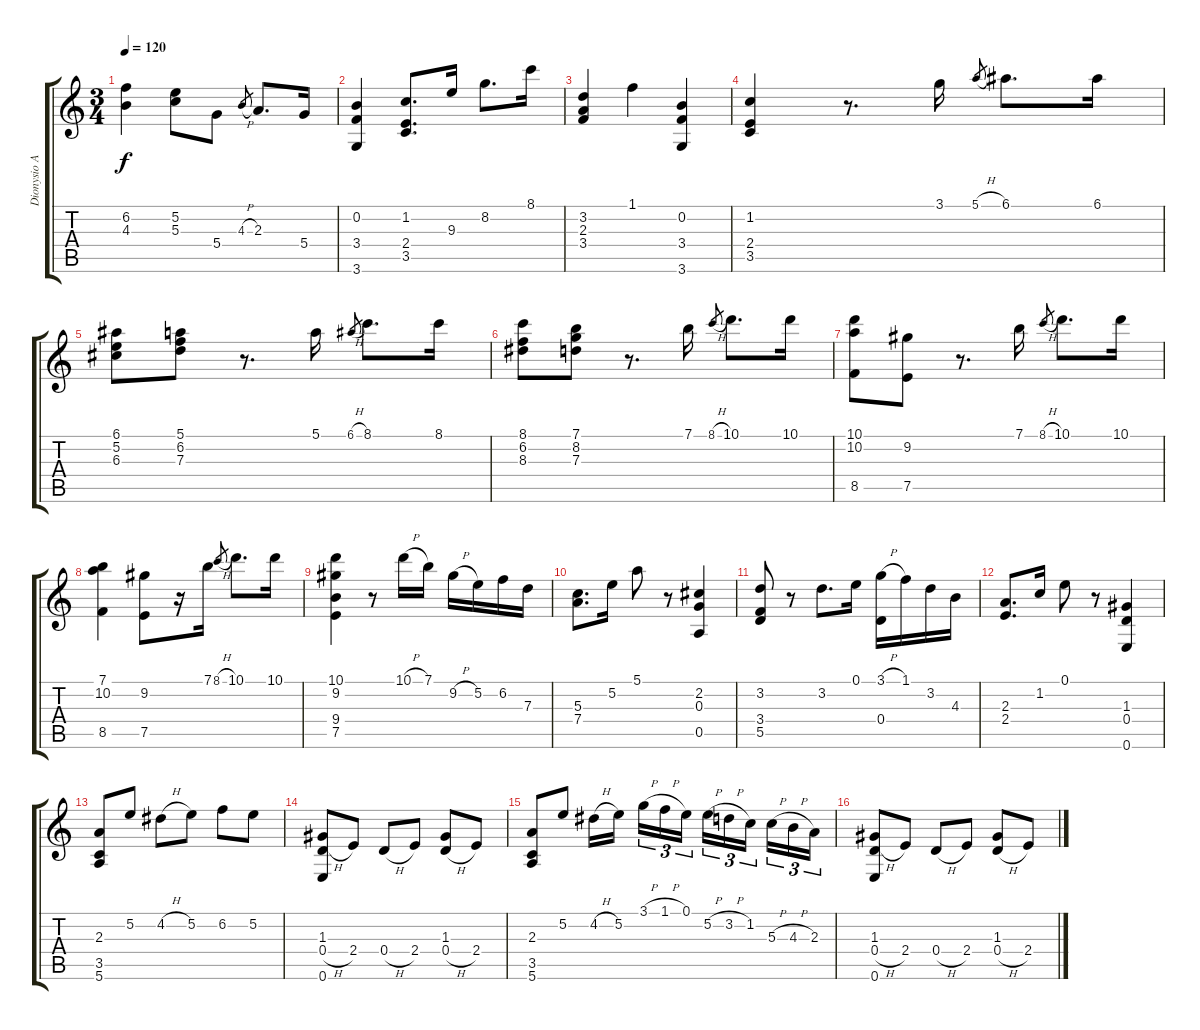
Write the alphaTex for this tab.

\track ("Dionysio Aguado" "Dionysio A") {instrument acousticguitarnylon}
\staff {score tabs}
\tuning (E4 B3 G3 D3 A2 E2) {hide}
\ts (3 4)
\tempo 120
\clef g2
\ks c
(6.2 4.3).4{dy f} (5.2 5.3).8 5.4.8 4.3{h}.8{gr} 2.3.8{d} 5.4.16 |
(0.2 3.4 3.6).4 (1.2 2.4 3.5).8{d} 9.3.16 8.2.8{d} 8.1.16 |
(3.2 2.3 3.4).4 1.1.4 (0.2 3.4 3.6).4 |
(1.2 2.4 3.5).4 r.8{d} 3.1.16 5.1{h}.8{gr} 6.1.8{d} 6.1.16 |
(6.1 5.2 6.3).8 (5.1 6.2 7.3).8 r.8{d} 5.1.16 6.1{h}.8{gr} 8.1.8{d} 8.1.16 |
(8.1 6.2 8.3).8 (7.1 8.2 7.3).8 r.8{d} 7.1.16 8.1{h}.8{gr} 10.1.8{d} 10.1.16 |
(10.1 10.2 8.5).8 (9.2 7.5).8 r.8{d} 7.1.16 8.1{h}.8{gr} 10.1.8{d} 10.1.16 |
(7.1 10.2 8.5).4 (9.2 7.5).8 r.16 7.1.16 8.1{h}.8{gr} 10.1.8{d} 10.1.16 |
(10.1 9.2 9.4 7.5).4 r.8 10.1{h}.16 7.1.16 9.2{h}.16 5.2.16 6.2.16 7.3.16 |
(5.3 7.4).8{d} 5.2.16 5.1.8 r.8 (2.2 0.3 0.5).4 |
(3.2 3.4 5.5).8 r.8 3.2.8{d} 0.1.16 (3.1{h} 0.4).16 1.1.16 3.2.16 4.3.16 |
(2.3 2.4).8{d} 1.2.16 0.1.8 r.8 (1.3 0.4 0.6).4 |
(2.3 3.5 5.6).8 5.2.8 4.2{h}.8 5.2.8 6.2.8 5.2.8 |
(1.3 0.4{h} 0.6).8 2.4.8 0.4{h}.8 2.4.8 (1.3 0.4{h}).8 2.4.8 |
(2.3 3.5 5.6).8 5.2.8 4.2{h}.16 5.2.16{beam splitsecondary} 3.1{h}.16{tu (3 2)} 1.1{h}.16{tu (3 2)} 0.1.16{tu (3 2)} 5.2{h}.16{tu (3 2)} 3.2{h}.16{tu (3 2)} 1.2.16{tu (3 2) beam splitsecondary} 5.3{h}.16{tu (3 2)} 4.3{h}.16{tu (3 2)} 2.3.16{tu (3 2)} |
(1.3 0.4{h} 0.6).8 2.4.8 0.4{h}.8 2.4.8 (1.3 0.4{h}).8 2.4.8
